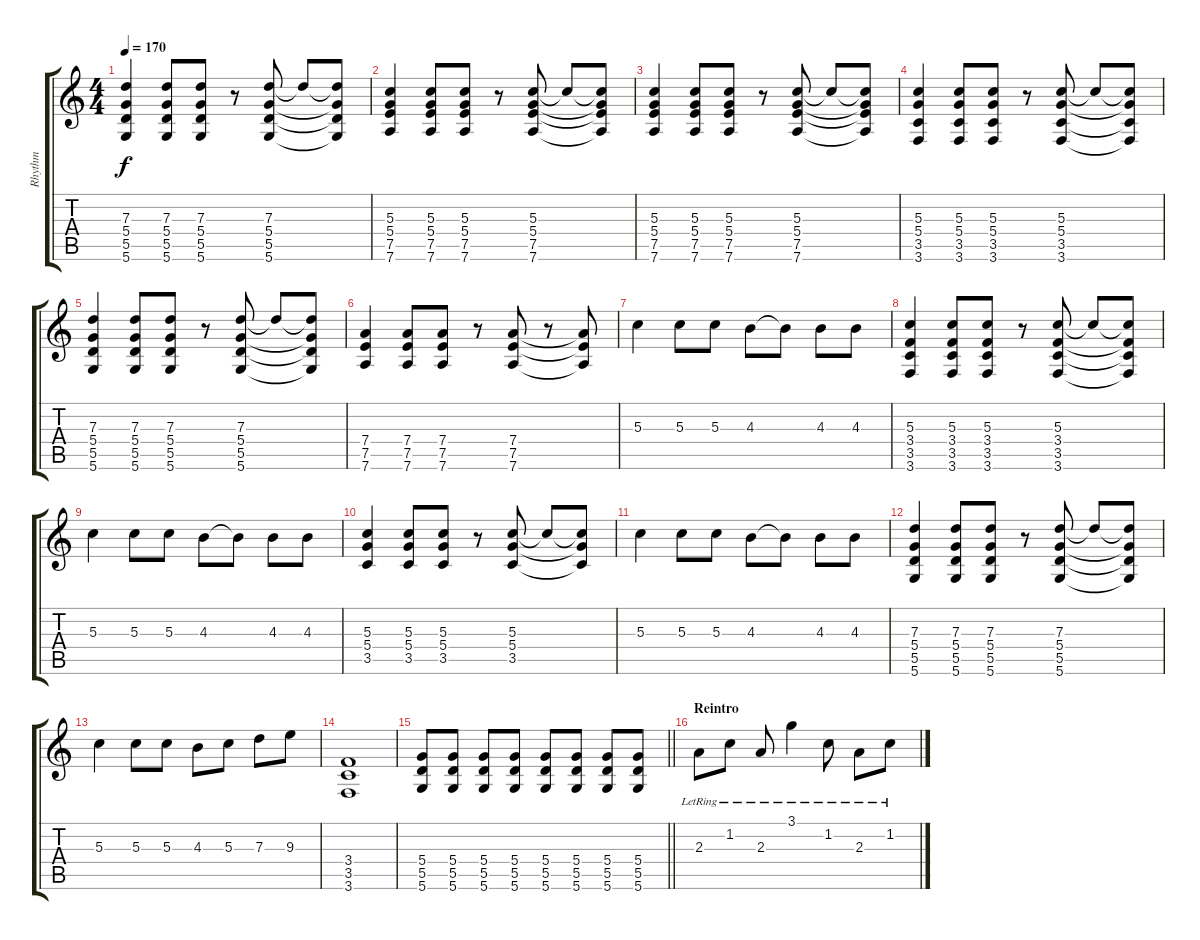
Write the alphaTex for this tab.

\track ("Rhythm" "Rhythm") {instrument distortionguitar}
\staff {score tabs}
\tuning (E4 B3 G3 D3 A2 D2) {hide}
\ts (4 4)
\tempo 170
\clef g2
\ks c
(7.3 5.4 5.5 5.6).4{dy f} (7.3 5.4 5.5 5.6).8 (7.3 5.4 5.5 5.6).8 r.8 (7.3 5.4 5.5 5.6).8 7.3{t}.8 (7.3{t} 5.4{t} 5.5{t} 5.6{t}).8 |
(5.3 5.4 7.5 7.6).4 (5.3 5.4 7.5 7.6).8 (5.3 5.4 7.5 7.6).8 r.8 (5.3 5.4 7.5 7.6).8 5.3{t}.8 (5.3{t} 5.4{t} 7.5{t} 7.6{t}).8 |
(5.3 5.4 7.5 7.6).4 (5.3 5.4 7.5 7.6).8 (5.3 5.4 7.5 7.6).8 r.8 (5.3 5.4 7.5 7.6).8 5.3{t}.8 (5.3{t} 5.4{t} 7.5{t} 7.6{t}).8 |
(5.3 5.4 3.5 3.6).4 (5.3 5.4 3.5 3.6).8 (5.3 5.4 3.5 3.6).8 r.8 (5.3 5.4 3.5 3.6).8 5.3{t}.8 (5.3{t} 5.4{t} 3.5{t} 3.6{t}).8 |
(7.3 5.4 5.5 5.6).4 (7.3 5.4 5.5 5.6).8 (7.3 5.4 5.5 5.6).8 r.8 (7.3 5.4 5.5 5.6).8 7.3{t}.8 (7.3{t} 5.4{t} 5.5{t} 5.6{t}).8 |
(7.4 7.5 7.6).4 (7.4 7.5 7.6).8 (7.4 7.5 7.6).8 r.8 (7.4 7.5 7.6).8 r.8 (7.4{t} 7.5{t} 7.6{t}).8 |
5.3.4 5.3.8 5.3.8 4.3.8 4.3{t}.8 4.3.8 4.3.8 |
(5.3 3.4 3.5 3.6).4 (5.3 3.4 3.5 3.6).8 (5.3 3.4 3.5 3.6).8 r.8 (5.3 3.4 3.5 3.6).8 5.3{t}.8 (5.3{t} 3.4{t} 3.5{t} 3.6{t}).8 |
5.3.4 5.3.8 5.3.8 4.3.8 4.3{t}.8 4.3.8 4.3.8 |
(5.3 5.4 3.5).4 (5.3 5.4 3.5).8 (5.3 5.4 3.5).8 r.8 (5.3 5.4 3.5).8 5.3{t}.8 (5.3{t} 5.4{t} 3.5{t}).8 |
5.3.4 5.3.8 5.3.8 4.3.8 4.3{t}.8 4.3.8 4.3.8 |
(7.3 5.4 5.5 5.6).4 (7.3 5.4 5.5 5.6).8 (7.3 5.4 5.5 5.6).8 r.8 (7.3 5.4 5.5 5.6).8 7.3{t}.8 (7.3{t} 5.4{t} 5.5{t} 5.6{t}).8 |
5.3.4 5.3.8 5.3.8 4.3.8 5.3.8 7.3.8 9.3.8 |
(3.4 3.5 3.6).1 |
\barLineRight lightlight
(5.4 5.5 5.6).8 (5.4 5.5 5.6).8 (5.4 5.5 5.6).8 (5.4 5.5 5.6).8 (5.4 5.5 5.6).8 (5.4 5.5 5.6).8 (5.4 5.5 5.6).8 (5.4 5.5 5.6).8 |
\section ("" "Reintro")
2.3{lr}.8{instrument acousticguitarnylon} 1.2{lr}.8 2.3{lr}.8 3.1{lr}.4 1.2{lr}.8 2.3{lr}.8 1.2{lr}.8
